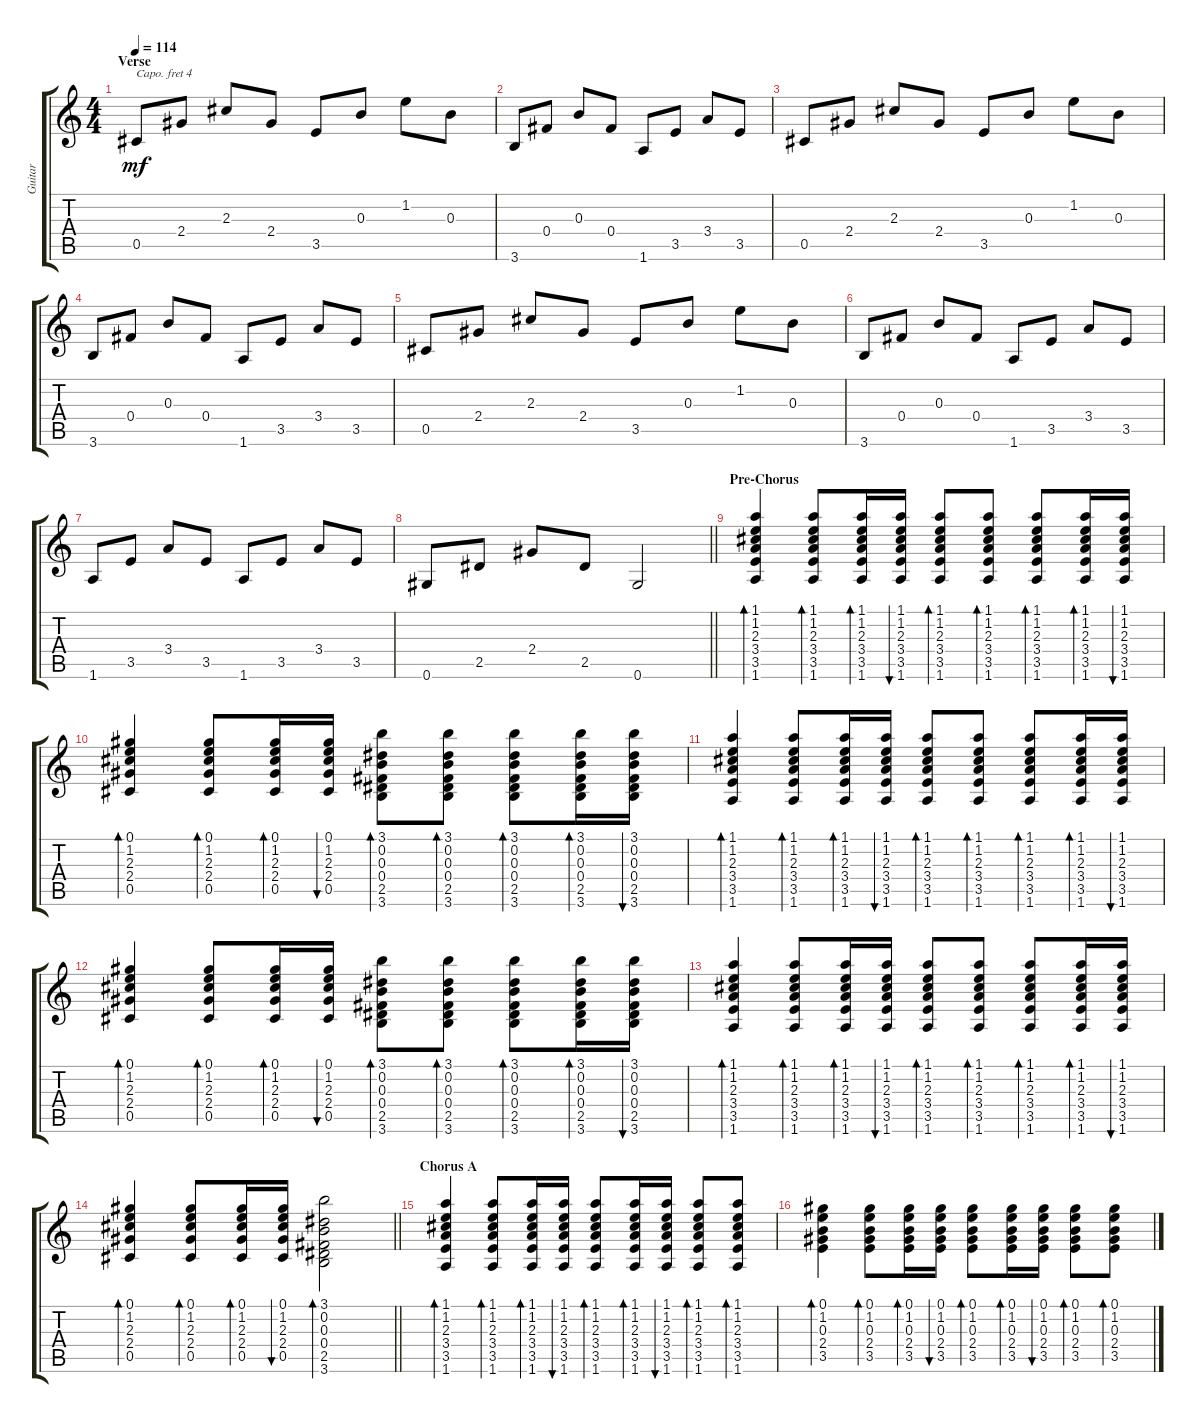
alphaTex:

\track ("Guitar" "Guitar") {instrument acousticguitarsteel}
\staff {score tabs}
\capo 4
\tuning (E4 B3 G3 D3 A2 E2) {hide}
\ts (4 4)
\section ("" "Verse")
\tempo 114
\clef g2
\ks c
0.5.8{dy mf volume 9} 2.4.8 2.3.8 2.4.8 3.5.8 0.3.8 1.2.8 0.3.8 |
3.6.8 0.4.8 0.3.8 0.4.8 1.6.8 3.5.8 3.4.8 3.5.8 |
0.5.8 2.4.8 2.3.8 2.4.8 3.5.8 0.3.8 1.2.8 0.3.8 |
3.6.8 0.4.8 0.3.8 0.4.8 1.6.8 3.5.8 3.4.8 3.5.8 |
0.5.8 2.4.8 2.3.8 2.4.8 3.5.8 0.3.8 1.2.8 0.3.8 |
3.6.8 0.4.8 0.3.8 0.4.8 1.6.8 3.5.8 3.4.8 3.5.8 |
1.6.8 3.5.8 3.4.8 3.5.8 1.6.8 3.5.8 3.4.8 3.5.8 |
\barLineRight lightlight
0.6.8 2.5.8 2.4.8 2.5.8 0.6.2 |
\section ("" "Pre-Chorus")
(1.1 1.2 2.3 3.4 3.5 1.6).4{bd 30 volume 7} (1.1 1.2 2.3 3.4 3.5 1.6).8{bd 30} (1.1 1.2 2.3 3.4 3.5 1.6).16{bd 30} (1.1 1.2 2.3 3.4 3.5 1.6).16{bu 30} (1.1 1.2 2.3 3.4 3.5 1.6).8{bd 30} (1.1 1.2 2.3 3.4 3.5 1.6).8{bd 30} (1.1 1.2 2.3 3.4 3.5 1.6).8{bd 30} (1.1 1.2 2.3 3.4 3.5 1.6).16{bd 30} (1.1 1.2 2.3 3.4 3.5 1.6).16{bu 30} |
(0.1 1.2 2.3 2.4 0.5).4{bd 30} (0.1 1.2 2.3 2.4 0.5).8{bd 30} (0.1 1.2 2.3 2.4 0.5).16{bd 30} (0.1 1.2 2.3 2.4 0.5).16{bu 30} (3.1 0.2 0.3 0.4 2.5 3.6).8{bd 30} (3.1 0.2 0.3 0.4 2.5 3.6).8{bd 30} (3.1 0.2 0.3 0.4 2.5 3.6).8{bd 30} (3.1 0.2 0.3 0.4 2.5 3.6).16{bd 30} (3.1 0.2 0.3 0.4 2.5 3.6).16{bu 30} |
(1.1 1.2 2.3 3.4 3.5 1.6).4{bd 30} (1.1 1.2 2.3 3.4 3.5 1.6).8{bd 30} (1.1 1.2 2.3 3.4 3.5 1.6).16{bd 30} (1.1 1.2 2.3 3.4 3.5 1.6).16{bu 30} (1.1 1.2 2.3 3.4 3.5 1.6).8{bd 30} (1.1 1.2 2.3 3.4 3.5 1.6).8{bd 30} (1.1 1.2 2.3 3.4 3.5 1.6).8{bd 30} (1.1 1.2 2.3 3.4 3.5 1.6).16{bd 30} (1.1 1.2 2.3 3.4 3.5 1.6).16{bu 30} |
(0.1 1.2 2.3 2.4 0.5).4{bd 30} (0.1 1.2 2.3 2.4 0.5).8{bd 30} (0.1 1.2 2.3 2.4 0.5).16{bd 30} (0.1 1.2 2.3 2.4 0.5).16{bu 30} (3.1 0.2 0.3 0.4 2.5 3.6).8{bd 30} (3.1 0.2 0.3 0.4 2.5 3.6).8{bd 30} (3.1 0.2 0.3 0.4 2.5 3.6).8{bd 30} (3.1 0.2 0.3 0.4 2.5 3.6).16{bd 30} (3.1 0.2 0.3 0.4 2.5 3.6).16{bu 30} |
(1.1 1.2 2.3 3.4 3.5 1.6).4{bd 30} (1.1 1.2 2.3 3.4 3.5 1.6).8{bd 30} (1.1 1.2 2.3 3.4 3.5 1.6).16{bd 30} (1.1 1.2 2.3 3.4 3.5 1.6).16{bu 30} (1.1 1.2 2.3 3.4 3.5 1.6).8{bd 30} (1.1 1.2 2.3 3.4 3.5 1.6).8{bd 30} (1.1 1.2 2.3 3.4 3.5 1.6).8{bd 30} (1.1 1.2 2.3 3.4 3.5 1.6).16{bd 30} (1.1 1.2 2.3 3.4 3.5 1.6).16{bu 30} |
\barLineRight lightlight
(0.1 1.2 2.3 2.4 0.5).4{bd 30} (0.1 1.2 2.3 2.4 0.5).8{bd 30} (0.1 1.2 2.3 2.4 0.5).16{bd 30} (0.1 1.2 2.3 2.4 0.5).16{bu 30} (3.1 0.2 0.3 0.4 2.5 3.6).2{bd 30} |
\section ("" "Chorus A")
(1.1 1.2 2.3 3.4 3.5 1.6).4{bd 30} (1.1 1.2 2.3 3.4 3.5 1.6).8{bd 30} (1.1 1.2 2.3 3.4 3.5 1.6).16{bd 30} (1.1 1.2 2.3 3.4 3.5 1.6).16{bu 30} (1.1 1.2 2.3 3.4 3.5 1.6).8{bd 30} (1.1 1.2 2.3 3.4 3.5 1.6).16{bd 30} (1.1 1.2 2.3 3.4 3.5 1.6).16{bu 30} (1.1 1.2 2.3 3.4 3.5 1.6).8{bd 30} (1.1 1.2 2.3 3.4 3.5 1.6).8{bd 30} |
(0.1 1.2 0.3 2.4 3.5).4{bd 30} (0.1 1.2 0.3 2.4 3.5).8{bd 30} (0.1 1.2 0.3 2.4 3.5).16{bd 30} (0.1 1.2 0.3 2.4 3.5).16{bu 30} (0.1 1.2 0.3 2.4 3.5).8{bd 30} (0.1 1.2 0.3 2.4 3.5).16{bd 30} (0.1 1.2 0.3 2.4 3.5).16{bu 30} (0.1 1.2 0.3 2.4 3.5).8{bd 30} (0.1 1.2 0.3 2.4 3.5).8{bd 30}
